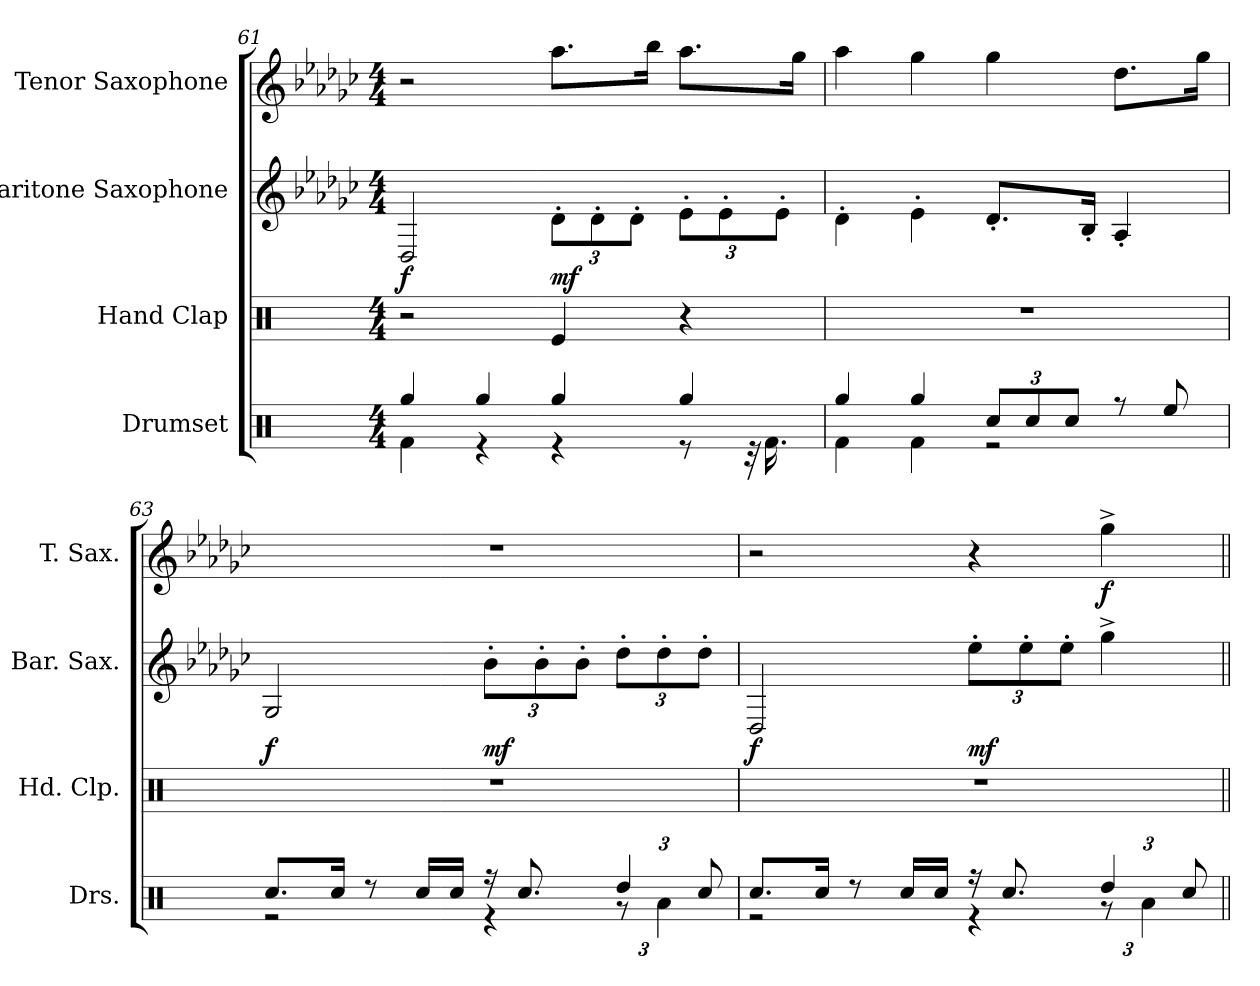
**kern	**kern	**kern	**dynam	**kern	**dynam
*part4	*part3	*part2	*part2	*part1	*part1
*staff4	*staff3	*staff2	*staff2	*staff1	*staff1
*I"Drumset	*I"Hand Clap	*I"Baritone Saxophone	*	*I"Tenor Saxophone	*
*I'Drs.	*I'Hd. Clp.	*I'Bar. Sax.	*	*I'T. Sax.	*
*clefX	*clefX	*clefG2	*	*clefG2	*
*	*	*ITrd12c21	*	*ITrd8c14	*
*k[]	*k[]	*k[b-e-a-d-g-c-]	*	*k[b-e-a-d-g-c-]	*
*M4/4	*M4/4	*M4/4	*	*M4/4	*
=61	=61	=61	=61	=61	=61
*^	*	*	*	*	*
!	!	!	!	!LO:DY:b	!	!
4Rgg/	4Rf\	2r	2DD-/	f	2r	.
4Rgg/	4r	.	.	.	.	.
*	*	*	*Xbrackettup	*	*	*
!	!	!	!	!LO:DY:b	!	!
4Rgg/	4r	4Re/	12D-'\L	mf	8.a-\L	.
.	.	.	12D-'\	.	.	.
.	.	.	12D-'\J	.	.	.
.	.	.	.	.	16b-\Jk	.
4Rgg/	8r	4r	12E-'\L	.	8.a-\L	.
.	.	.	12E-'\	.	.	.
.	32r	.	.	.	.	.
.	16.Rf\	.	.	.	.	.
.	.	.	12E-'\J	.	.	.
.	.	.	.	.	16g-\Jk	.
=62	=62	=62	=62	=62	=62	=62
4Rgg/	4Rf\	1r	4D-'\	.	4a-\	.
4Rgg/	4Rf\	.	4E-'\	.	4g-\	.
*Xbrackettup	*	*	*	*	*	*
12Rcc/L	2r	.	8.D-'/L	.	4g-\	.
12Rcc/	.	.	.	.	.	.
12Rcc/J	.	.	.	.	.	.
.	.	.	16BB-'/Jk	.	.	.
8r	.	.	4AA-'/	.	8.d-\L	.
8Ree/	.	.	.	.	.	.
.	.	.	.	.	16g-\Jk	.
!!LO:LB:g=z
=63	=63	=63	=63	=63	=63	=63
!	!	!	!	!LO:DY:b	!	!
8.Rcc/L	2r	1r	2GG-/	f	1r	.
16Rcc/Jk	.	.	.	.	.	.
8r	.	.	.	.	.	.
16Rcc/LL	.	.	.	.	.	.
16Rcc/JJ	.	.	.	.	.	.
!	!	!	!	!LO:DY:b	!	!
16r	4r	.	12B-'\L	mf	.	.
8.Rcc/	.	.	.	.	.	.
.	.	.	12B-'\	.	.	.
.	.	.	12B-'\J	.	.	.
6Rdd/	12r	.	12d-'\L	.	.	.
.	6Ra\	.	12d-'\	.	.	.
12Rcc/	.	.	12d-'\J	.	.	.
=64	=64	=64	=64	=64	=64	=64
!	!	!	!	!LO:DY:b	!	!
8.Rcc/L	2r	1r	2DD-/	f	2r	.
16Rcc/Jk	.	.	.	.	.	.
8r	.	.	.	.	.	.
16Rcc/LL	.	.	.	.	.	.
16Rcc/JJ	.	.	.	.	.	.
!	!	!	!	!LO:DY:b	!	!
16r	4r	.	12e-'\L	mf	4r	.
8.Rcc/	.	.	.	.	.	.
.	.	.	12e-'\	.	.	.
.	.	.	12e-'\J	.	.	.
!	!	!	!	!	!	!LO:DY:b
6Rdd/	12r	.	4g-^\	.	4g-^\	f
.	6Ra\	.	.	.	.	.
12Rcc/	.	.	.	.	.	.
*v	*v	*	*	*	*	*
=||	=||	=||	=||	=||	=||
*-	*-	*-	*-	*-	*-
